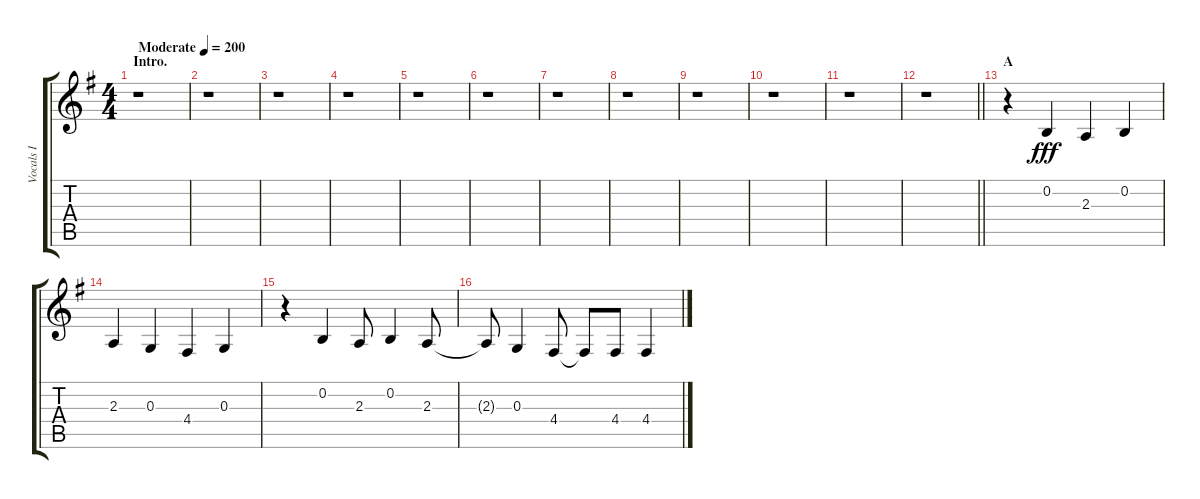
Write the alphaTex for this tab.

\track ("Vocals I" "Vocals I") {instrument voiceoohs}
\staff {score tabs}
\tuning (E4 B3 G3 D3 A2 E2) {hide}
\ts (4 4)
\section ("" "Intro.")
\tempo (200 "Moderate")
\clef g2
\ks g
r.1{dy fff instrument voiceoohs} |
r.1 |
r.1 |
r.1 |
r.1 |
r.1 |
r.1 |
r.1 |
r.1 |
r.1 |
r.1 |
\barLineRight lightlight
r.1 |
\section ("" "A")
r.4 0.2.4 2.3.4 0.2.4 |
2.3.4 0.3.4 4.4.4 0.3.4 |
r.4 0.2.4 2.3.8 0.2.4 2.3.8 |
2.3{t}.8 0.3.4 4.4.8 4.4{t}.8 4.4.8 4.4.4
